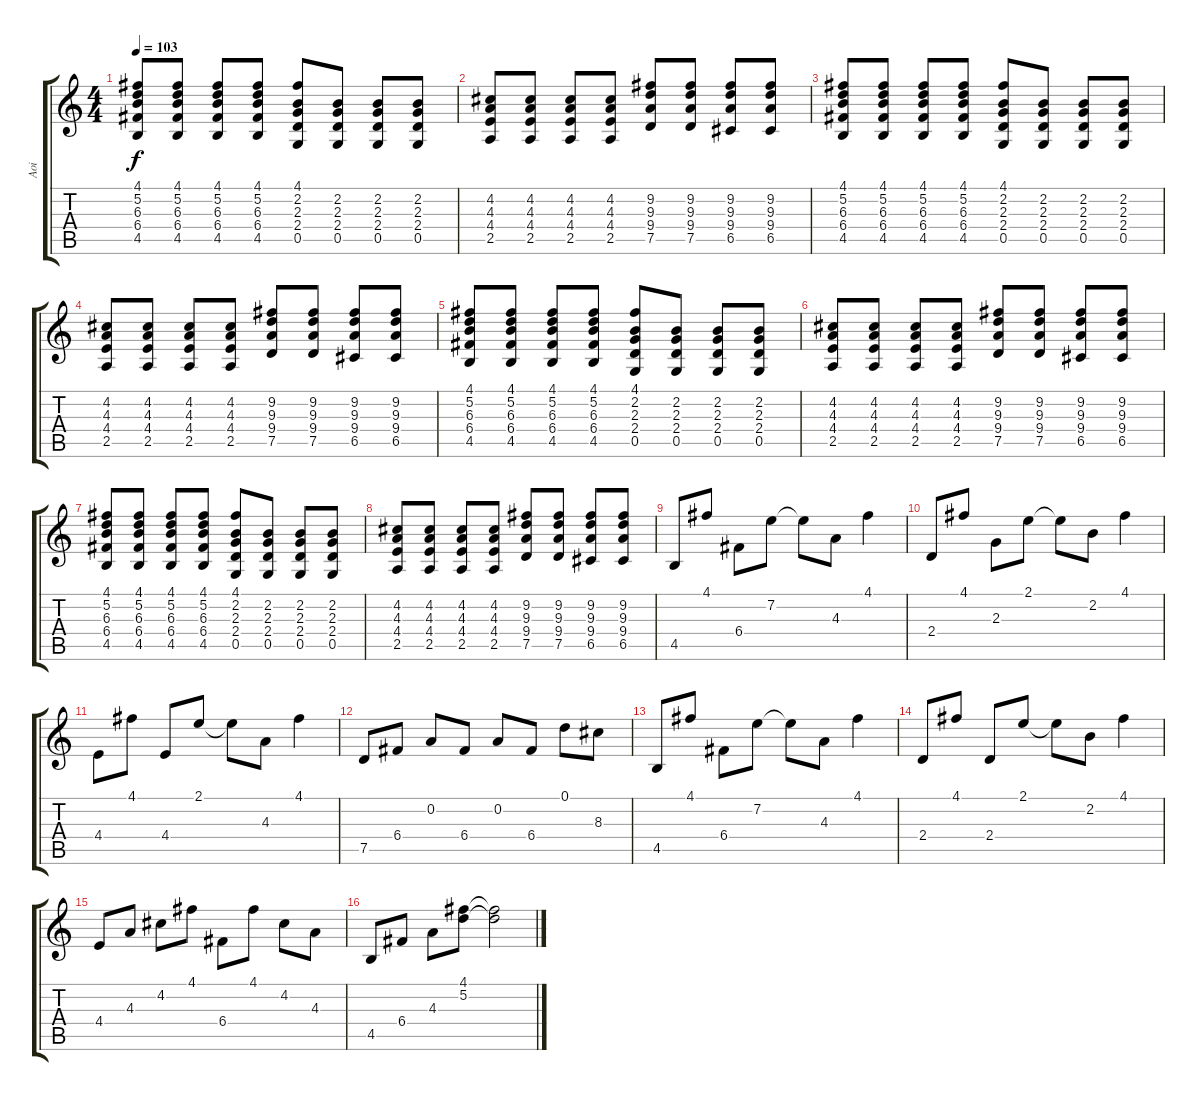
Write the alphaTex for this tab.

\track ("Aoi" "Aoi") {instrument acousticguitarsteel}
\staff {score tabs}
\tuning (D4 A3 F3 C3 G2 D2) {hide}
\ts (4 4)
\tempo 103
\clef g2
\ks c
(4.1 5.2 6.3 6.4 4.5).8{dy f instrument overdrivenguitar} (4.1 5.2 6.3 6.4 4.5).8 (4.1 5.2 6.3 6.4 4.5).8 (4.1 5.2 6.3 6.4 4.5).8 (4.1 2.2 2.3 2.4 0.5).8 (2.2 2.3 2.4 0.5).8 (2.2 2.3 2.4 0.5).8 (2.2 2.3 2.4 0.5).8 |
(4.2 4.3 4.4 2.5).8 (4.2 4.3 4.4 2.5).8 (4.2 4.3 4.4 2.5).8 (4.2 4.3 4.4 2.5).8 (9.2 9.3 9.4 7.5).8 (9.2 9.3 9.4 7.5).8 (9.2 9.3 9.4 6.5).8 (9.2 9.3 9.4 6.5).8 |
(4.1 5.2 6.3 6.4 4.5).8{instrument overdrivenguitar} (4.1 5.2 6.3 6.4 4.5).8 (4.1 5.2 6.3 6.4 4.5).8 (4.1 5.2 6.3 6.4 4.5).8 (4.1 2.2 2.3 2.4 0.5).8 (2.2 2.3 2.4 0.5).8 (2.2 2.3 2.4 0.5).8 (2.2 2.3 2.4 0.5).8 |
(4.2 4.3 4.4 2.5).8 (4.2 4.3 4.4 2.5).8 (4.2 4.3 4.4 2.5).8 (4.2 4.3 4.4 2.5).8 (9.2 9.3 9.4 7.5).8 (9.2 9.3 9.4 7.5).8 (9.2 9.3 9.4 6.5).8 (9.2 9.3 9.4 6.5).8 |
(4.1 5.2 6.3 6.4 4.5).8{instrument overdrivenguitar} (4.1 5.2 6.3 6.4 4.5).8 (4.1 5.2 6.3 6.4 4.5).8 (4.1 5.2 6.3 6.4 4.5).8 (4.1 2.2 2.3 2.4 0.5).8 (2.2 2.3 2.4 0.5).8 (2.2 2.3 2.4 0.5).8 (2.2 2.3 2.4 0.5).8 |
(4.2 4.3 4.4 2.5).8 (4.2 4.3 4.4 2.5).8 (4.2 4.3 4.4 2.5).8 (4.2 4.3 4.4 2.5).8 (9.2 9.3 9.4 7.5).8 (9.2 9.3 9.4 7.5).8 (9.2 9.3 9.4 6.5).8 (9.2 9.3 9.4 6.5).8 |
(4.1 5.2 6.3 6.4 4.5).8{instrument overdrivenguitar} (4.1 5.2 6.3 6.4 4.5).8 (4.1 5.2 6.3 6.4 4.5).8 (4.1 5.2 6.3 6.4 4.5).8 (4.1 2.2 2.3 2.4 0.5).8 (2.2 2.3 2.4 0.5).8 (2.2 2.3 2.4 0.5).8 (2.2 2.3 2.4 0.5).8 |
(4.2 4.3 4.4 2.5).8 (4.2 4.3 4.4 2.5).8 (4.2 4.3 4.4 2.5).8 (4.2 4.3 4.4 2.5).8 (9.2 9.3 9.4 7.5).8 (9.2 9.3 9.4 7.5).8 (9.2 9.3 9.4 6.5).8 (9.2 9.3 9.4 6.5).8 |
4.5.8{instrument acousticguitarsteel} 4.1.8 6.4.8 7.2.8 7.2{t}.8 4.3.8 4.1.4 |
2.4.8 4.1.8 2.3.8 2.1.8 2.1{t}.8 2.2.8 4.1.4 |
4.4.8 4.1.8 4.4.8 2.1.8 2.1{t}.8 4.3.8 4.1.4 |
7.5.8 6.4.8 0.2.8 6.4.8 0.2.8 6.4.8 0.1.8 8.3.8 |
4.5.8 4.1.8 6.4.8 7.2.8 7.2{t}.8 4.3.8 4.1.4 |
2.4.8 4.1.8 2.4.8 2.1.8 2.1{t}.8 2.2.8 4.1.4 |
4.4.8 4.3.8 4.2.8 4.1.8 6.4.8 4.1.8 4.2.8 4.3.8 |
4.5.8 6.4.8 4.3.8 (4.1 5.2).8 (4.1{t} 5.2{t}).2
